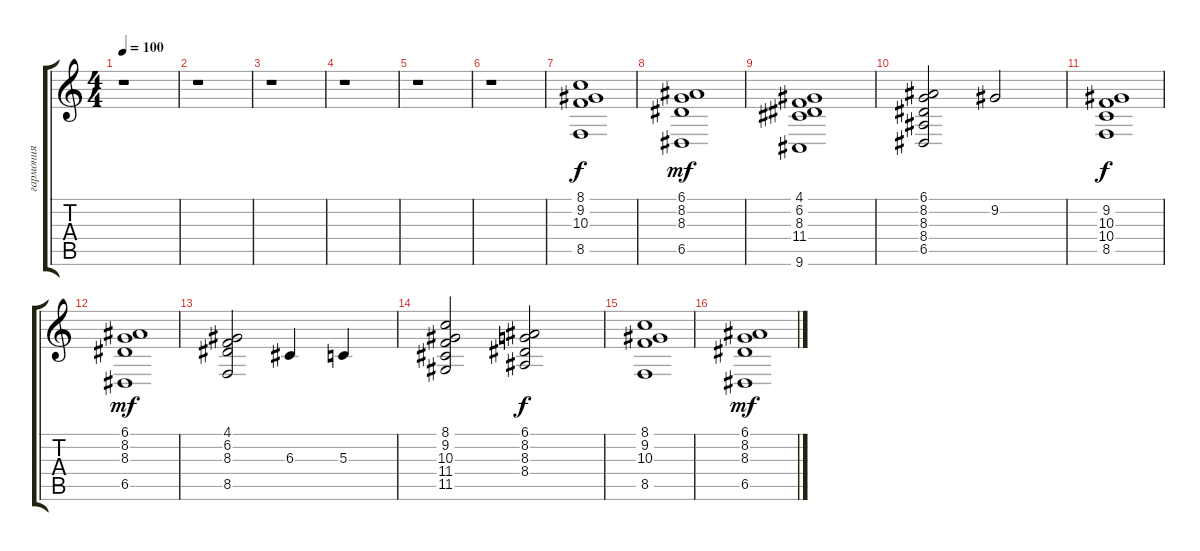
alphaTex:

\track ("гармония" "гармония") {instrument stringensemble2}
\staff {score tabs}
\tuning (E4 B3 G3 D3 A2 E2) {hide}
\ts (4 4)
\tempo 100
\clef g2
\ks c
r.1{dy mp} |
r.1 |
r.1 |
r.1 |
r.1 |
r.1 |
(8.1 9.2 10.3 8.5).1{dy f} |
(6.1 8.2 8.3 6.5).1{dy mf} |
(4.1 6.2 8.3 11.4 9.6).1 |
(6.1 8.2 8.3 8.4 6.5).2 9.2.2 |
(9.2 10.3 10.4 8.5).1{dy f} |
(6.1 8.2 8.3 6.5).1{dy mf} |
(4.1 6.2 8.3 8.5).2 6.3.4 5.3.4 |
(8.1 9.2 10.3 11.4 11.5).2 (6.1 8.2 8.3 8.4).2{dy f} |
(8.1 9.2 10.3 8.5).1 |
(6.1 8.2 8.3 6.5).1{dy mf}
